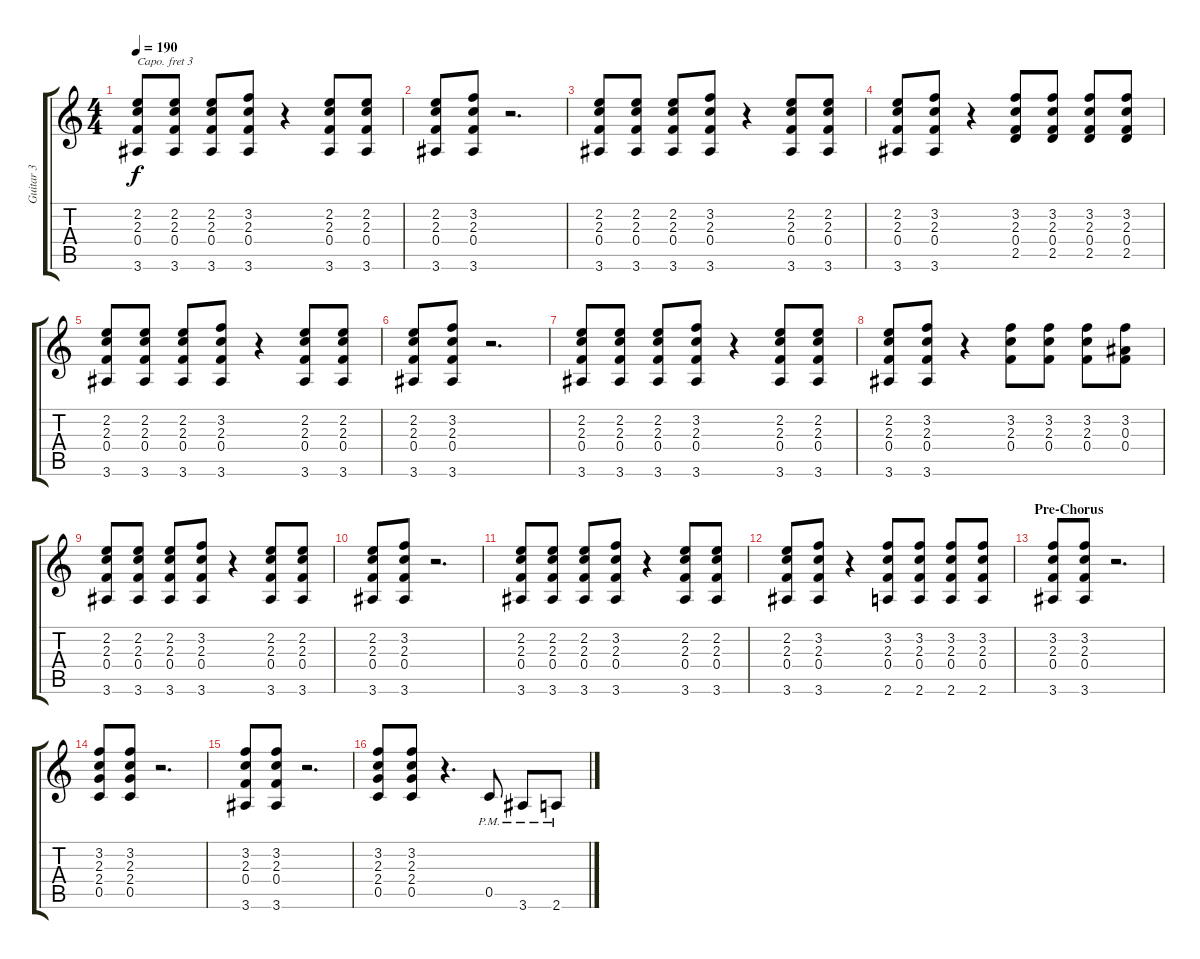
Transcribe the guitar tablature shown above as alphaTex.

\track ("Guitar 3" "Guitar 3") {instrument overdrivenguitar}
\staff {score tabs}
\capo 3
\tuning (E4 B3 G3 D3 A2 E2) {hide}
\ts (4 4)
\tempo 190
\clef g2
\ks c
(2.2 2.3 0.4 3.6).8{dy f} (2.2 2.3 0.4 3.6).8 (2.2 2.3 0.4 3.6).8 (3.2 2.3 0.4 3.6).8 r.4 (2.2 2.3 0.4 3.6).8 (2.2 2.3 0.4 3.6).8 |
(2.2 2.3 0.4 3.6).8 (3.2 2.3 0.4 3.6).8 r.2{d} |
(2.2 2.3 0.4 3.6).8 (2.2 2.3 0.4 3.6).8 (2.2 2.3 0.4 3.6).8 (3.2 2.3 0.4 3.6).8 r.4 (2.2 2.3 0.4 3.6).8 (2.2 2.3 0.4 3.6).8 |
(2.2 2.3 0.4 3.6).8 (3.2 2.3 0.4 3.6).8 r.4 (3.2 2.3 0.4 2.5).8 (3.2 2.3 0.4 2.5).8 (3.2 2.3 0.4 2.5).8 (3.2 2.3 0.4 2.5).8 |
(2.2 2.3 0.4 3.6).8 (2.2 2.3 0.4 3.6).8 (2.2 2.3 0.4 3.6).8 (3.2 2.3 0.4 3.6).8 r.4 (2.2 2.3 0.4 3.6).8 (2.2 2.3 0.4 3.6).8 |
(2.2 2.3 0.4 3.6).8 (3.2 2.3 0.4 3.6).8 r.2{d} |
(2.2 2.3 0.4 3.6).8 (2.2 2.3 0.4 3.6).8 (2.2 2.3 0.4 3.6).8 (3.2 2.3 0.4 3.6).8 r.4 (2.2 2.3 0.4 3.6).8 (2.2 2.3 0.4 3.6).8 |
(2.2 2.3 0.4 3.6).8 (3.2 2.3 0.4 3.6).8 r.4 (3.2 2.3 0.4).8 (3.2 2.3 0.4).8 (3.2 2.3 0.4).8 (3.2 0.3 0.4).8 |
(2.2 2.3 0.4 3.6).8 (2.2 2.3 0.4 3.6).8 (2.2 2.3 0.4 3.6).8 (3.2 2.3 0.4 3.6).8 r.4 (2.2 2.3 0.4 3.6).8 (2.2 2.3 0.4 3.6).8 |
(2.2 2.3 0.4 3.6).8 (3.2 2.3 0.4 3.6).8 r.2{d} |
(2.2 2.3 0.4 3.6).8 (2.2 2.3 0.4 3.6).8 (2.2 2.3 0.4 3.6).8 (3.2 2.3 0.4 3.6).8 r.4 (2.2 2.3 0.4 3.6).8 (2.2 2.3 0.4 3.6).8 |
(2.2 2.3 0.4 3.6).8 (3.2 2.3 0.4 3.6).8 r.4 (3.2 2.3 0.4 2.6).8 (3.2 2.3 0.4 2.6).8 (3.2 2.3 0.4 2.6).8 (3.2 2.3 0.4 2.6).8 |
\section ("" "Pre-Chorus")
(3.2 2.3 0.4 3.6).8 (3.2 2.3 0.4 3.6).8 r.2{d} |
(3.2 2.3 2.4 0.5).8 (3.2 2.3 2.4 0.5).8 r.2{d} |
(3.2 2.3 0.4 3.6).8 (3.2 2.3 0.4 3.6).8 r.2{d} |
(3.2 2.3 2.4 0.5).8 (3.2 2.3 2.4 0.5).8 r.4{d} 0.5{pm}.8 3.6{pm}.8 2.6{pm}.8
